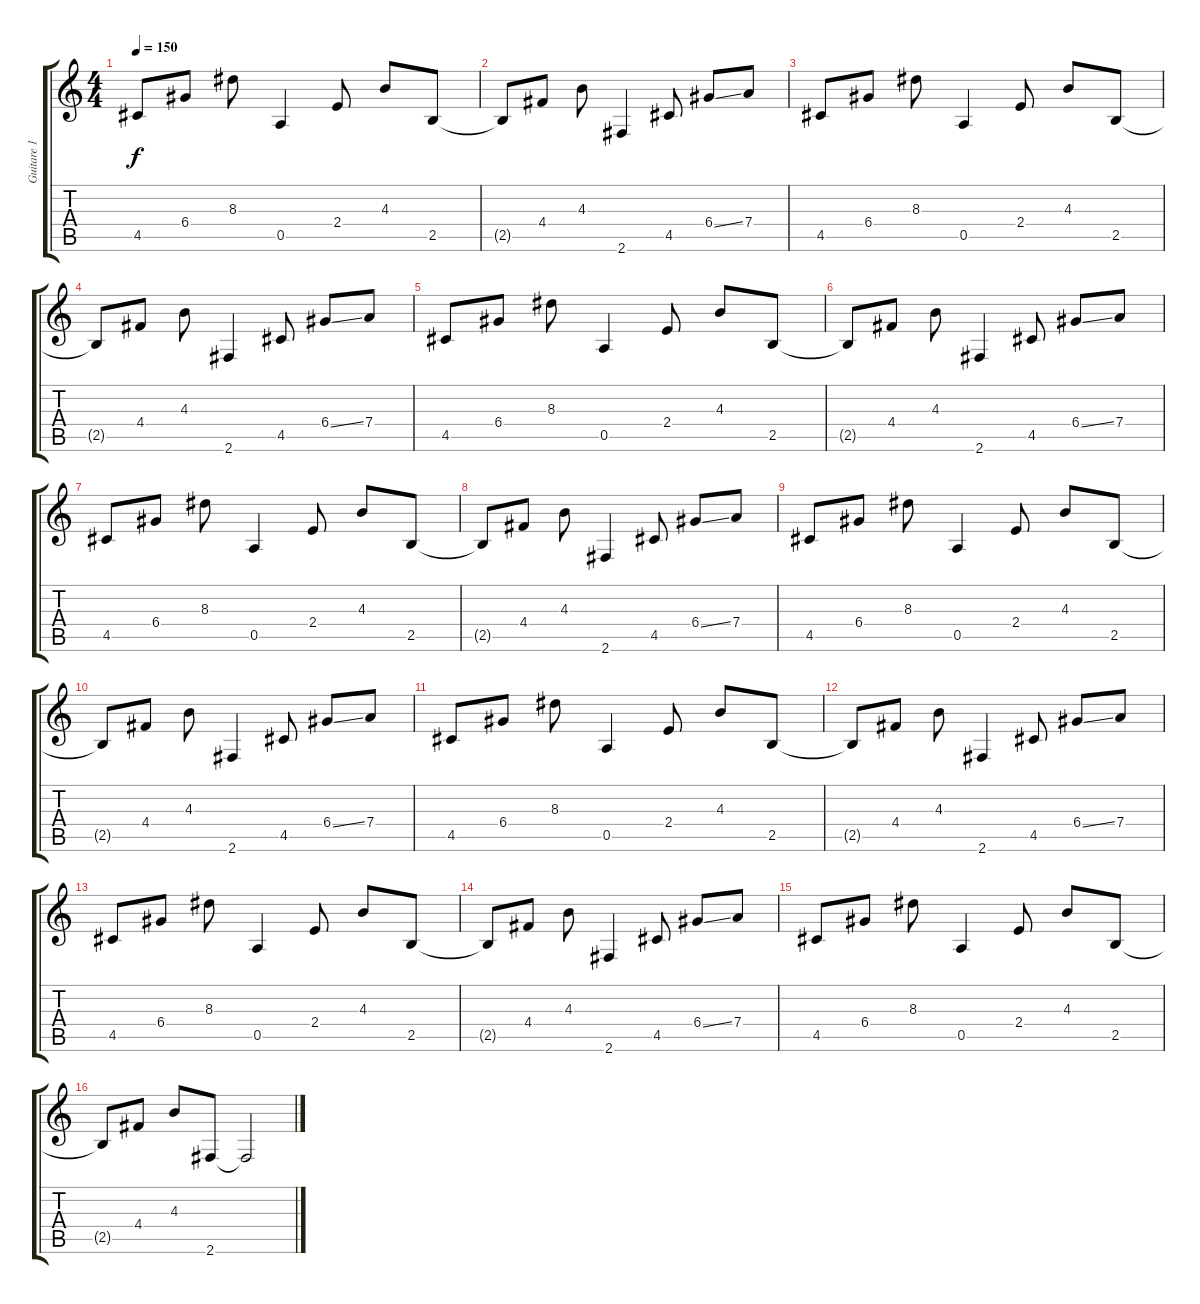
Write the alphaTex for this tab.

\track ("Guitare 1" "Guitare 1") {instrument electricguitarclean}
\staff {score tabs}
\tuning (E4 B3 G3 D3 A2 E2) {hide}
\ts (4 4)
\tempo 150
\clef g2
\ks c
4.5.8{dy f} 6.4.8 8.3.8 0.5.4 2.4.8 4.3.8 2.5.8 |
2.5{t}.8 4.4.8 4.3.8 2.6.4 4.5.8 6.4{ss}.8 7.4.8 |
4.5.8 6.4.8 8.3.8 0.5.4 2.4.8 4.3.8 2.5.8 |
2.5{t}.8 4.4.8 4.3.8 2.6.4 4.5.8 6.4{ss}.8 7.4.8 |
4.5.8{volume 14} 6.4.8 8.3.8 0.5.4 2.4.8 4.3.8 2.5.8 |
2.5{t}.8 4.4.8 4.3.8 2.6.4 4.5.8 6.4{ss}.8 7.4.8 |
4.5.8{volume 12} 6.4.8 8.3.8 0.5.4 2.4.8 4.3.8 2.5.8 |
2.5{t}.8 4.4.8 4.3.8 2.6.4 4.5.8 6.4{ss}.8 7.4.8 |
4.5.8{volume 10} 6.4.8 8.3.8 0.5.4 2.4.8 4.3.8 2.5.8 |
2.5{t}.8 4.4.8 4.3.8 2.6.4 4.5.8 6.4{ss}.8 7.4.8 |
4.5.8{volume 7} 6.4.8 8.3.8 0.5.4 2.4.8 4.3.8 2.5.8 |
2.5{t}.8 4.4.8 4.3.8 2.6.4 4.5.8 6.4{ss}.8 7.4.8 |
4.5.8{volume 4} 6.4.8 8.3.8 0.5.4 2.4.8 4.3.8 2.5.8 |
2.5{t}.8 4.4.8 4.3.8 2.6.4 4.5.8 6.4{ss}.8 7.4.8 |
4.5.8{volume 0} 6.4.8 8.3.8 0.5.4 2.4.8 4.3.8 2.5.8 |
2.5{t}.8 4.4.8 4.3.8 2.6.8 2.6{t}.2
